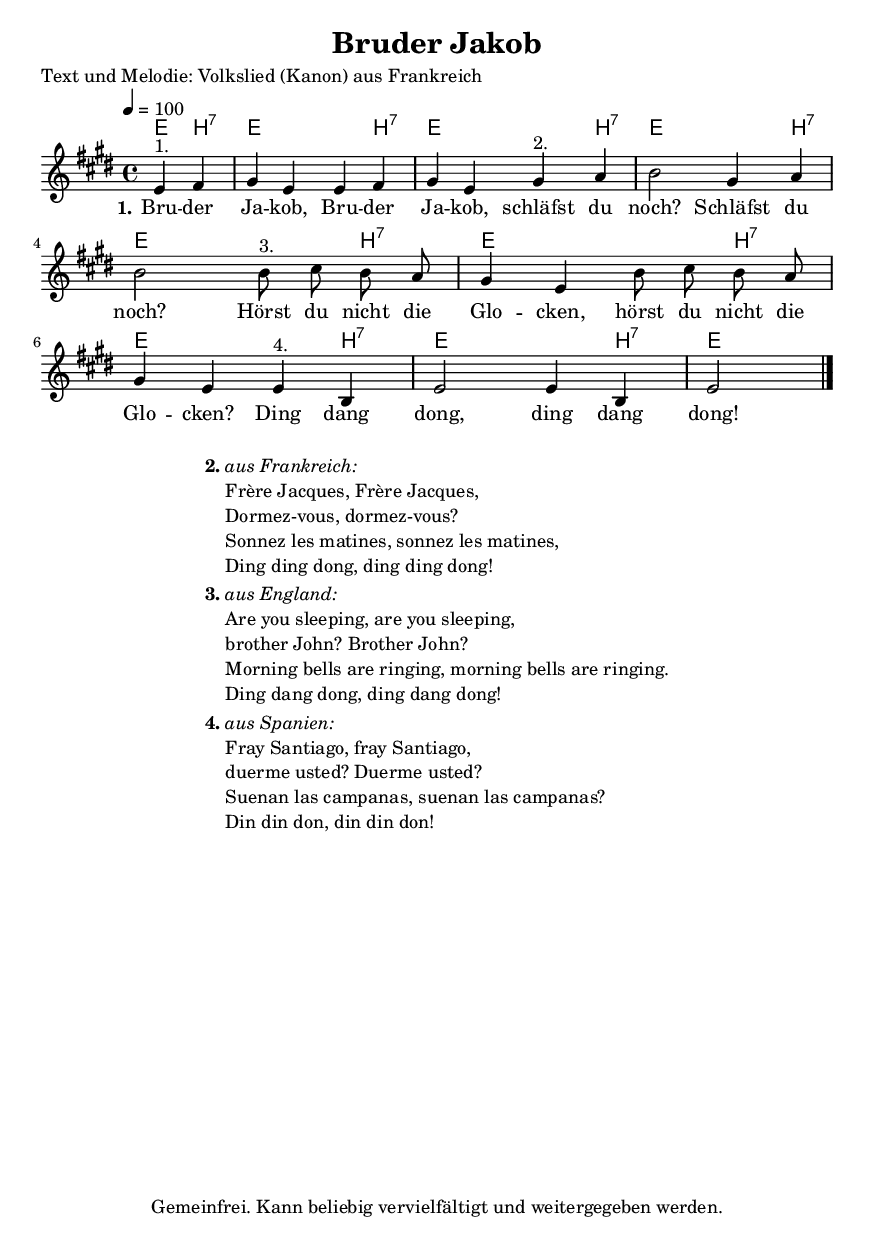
% Dieses Notenblatt wurde erstellt von Nils Wabnik
%
% [http://wahnils.blogspot.com/]
%
% geringfügige Änderungen von Hauke Rehr

\version "2.12.3"

\include "deutsch.ly"
\include "default.ly"

\header {
  title = "Bruder Jakob"
  poet = "Text und Melodie: Volkslied (Kanon) aus Frankreich"
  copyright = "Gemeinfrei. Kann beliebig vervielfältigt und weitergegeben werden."
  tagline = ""
id="12fc0adf98835f254aab944d828cc562a74cac0e"
}

#(set-global-staff-size 16)

% E-Dur:
 akkorde = \chordmode { \germanChords
   e4 h4:7 e2. h4:7 e2. h4:7 e2. 
   h4:7 e2. h4:7 e2. h4:7 e2. h4:7 e2. h4:7 e2
 }

melodie = \relative c' {
  \partial 2
  e4 ^\markup {"1."} fis gis e e fis gis e 
  gis ^\markup {"2."} a h2 gis4 a \break h2 
  h8 ^\markup {"3."} cis h a gis4 e h'8 cis h a \break gis4 e 
  e4 ^\markup {"4."} h e2 e4 h e2
  \bar "|."
}


text = \lyricmode {
  \set stanza = "1."
  Bru -- der Ja -- kob,  Bru -- der Ja -- kob,
  schläfst du noch? Schläfst du noch?
  Hörst du nicht die Glo -- cken, hörst du nicht die Glo -- cken?
  Ding dang dong, ding dang dong!
}

\score {
  <<
    \new ChordNames { \akkorde }
    \new Voice = "Lied" {
      \autoBeamOff
      \clef "treble"
      \time 4/4
      \key e \major
      \tempo 4 = 100
      \melodie
    }
    \new Lyrics \lyricsto "Lied" { \text }
  >>
 \layout {}
 \midi {}
}
\markup {
  \fill-line {
    \column {
      \line {
	\bold "2."
        \column {
          \italic {"aus Frankreich:"}
	  "Frère Jacques, Frère Jacques,"
	  "Dormez-vous, dormez-vous?"
	  "Sonnez les matines, sonnez les matines,"
	  "Ding ding dong, ding ding dong!"
	}
      }
      \hspace #0.1
      \line {
	\bold "3."
        \column {
          \italic {"aus England:"}
	  "Are you sleeping, are you sleeping,"
	  "brother John? Brother John?"
	  "Morning bells are ringing, morning bells are ringing."
	  "Ding dang dong, ding dang dong!"
        }
      }
      \hspace #0.1
      \line {
	\bold "4."
        \column {
          \italic {"aus Spanien:"}
	  "Fray Santiago, fray Santiago,"
	  "duerme usted? Duerme usted?"
	  "Suenan las campanas, suenan las campanas?"
	  "Din din don, din din don!"
        }
      }
    }
  }
}

% some settings % vim: sw=2 et
